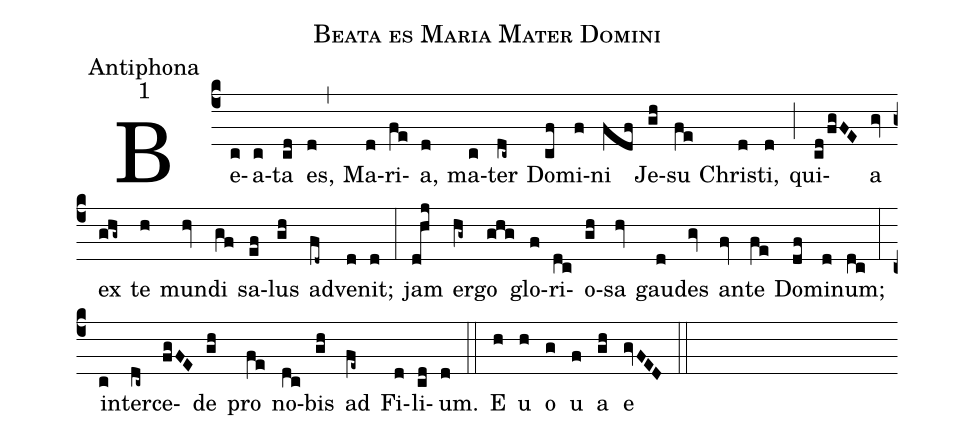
name:Beata es Maria Mater Domini;
office-part:Antiphona;
mode:1;
%%
(c4)Be(c)a(c)ta(cd) es,(d,) Ma(d)ri(fe)a,(d) ma(c)ter(dc~) Do(cf)mi(f)ni(fdf) Je(gh)su(fe) Chris(d)ti,(d) (;) qui(cd/fgFE)a(gv) ex(ghg~) te(h) mun(hv)di(gf) sa(ef)lus(gh) ad(fd~)ve(d)nit;(d) (:) jam(dhj) er(hg~)go(ghg) glo(f)ri(dc)o(gh)sa(hv) gau(d)des(gv) an(fv)te(fe) Do(df)mi(d)num;(dc) (:) in(c)ter(dc~)ce(fgFE)de(gh) pro(fe) no(dc)bis(gh) ad(fe~) Fi(d)li(cd)um.(d) (::) E(h) u(h) o(g) u(f) a(gh) e(gvFED) (::)
